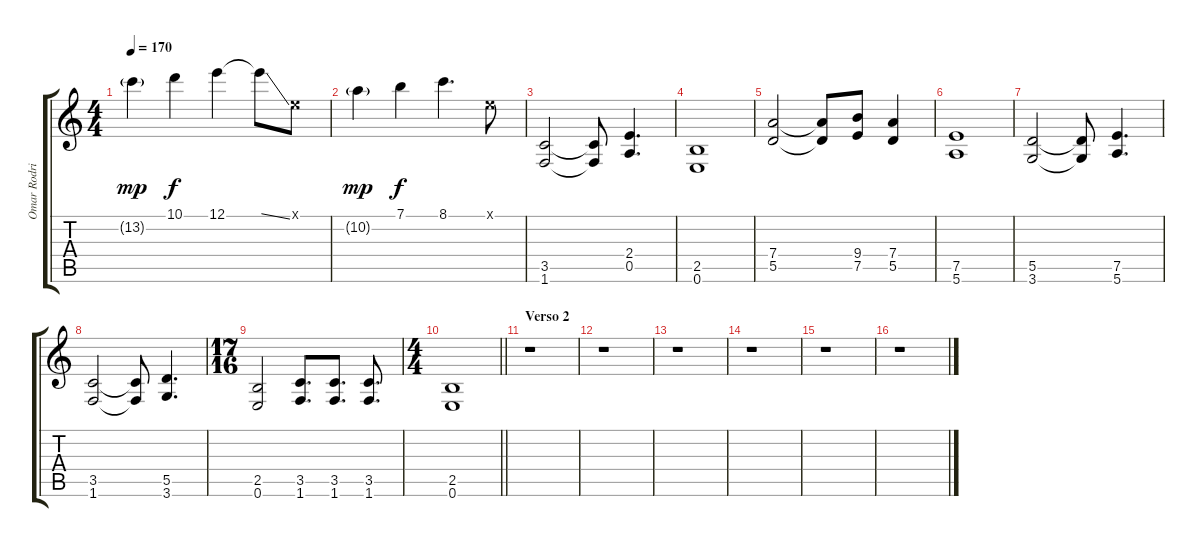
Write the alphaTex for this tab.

\track ("Omar Rodriguez-Lopez [Guitar 1]" "Omar Rodri") {instrument distortionguitar}
\staff {score tabs}
\tuning (E4 B3 G3 D3 A2 E2) {hide}
\ts (4 4)
\tempo 170
\clef g2
\ks c
13.2{g}.4{dy mp} 10.1.4{dy f} 12.1.4 12.1{ss t}.8 0.1{x}.8 |
10.2{g}.4{dy mp} 7.1.4{dy f} 8.1.4{d} 0.1{x}.8 |
(3.5 1.6).2 (3.5{t} 1.6{t}).8 (2.4 0.5).4{d} |
(2.5 0.6).1 |
(7.4 5.5).2 (7.4{t} 5.5{t}).8 (9.4 7.5).8 (7.4 5.5).4 |
(7.5 5.6).1 |
(5.5 3.6).2 (5.5{t} 3.6{t}).8 (7.5 5.6).4{d} |
(3.5 1.6).2 (3.5{t} 1.6{t}).8 (5.5 3.6).4{d} |
\ts (17 16)
(2.5 0.6).2 (3.5 1.6).8{d} (3.5 1.6).8{d} (3.5 1.6).8{d} |
\ts (4 4)
\barLineRight lightlight
(2.5 0.6).1 |
\section ("" "Verso 2")
r.1 |
r.1 |
r.1 |
r.1 |
r.1 |
r.1
